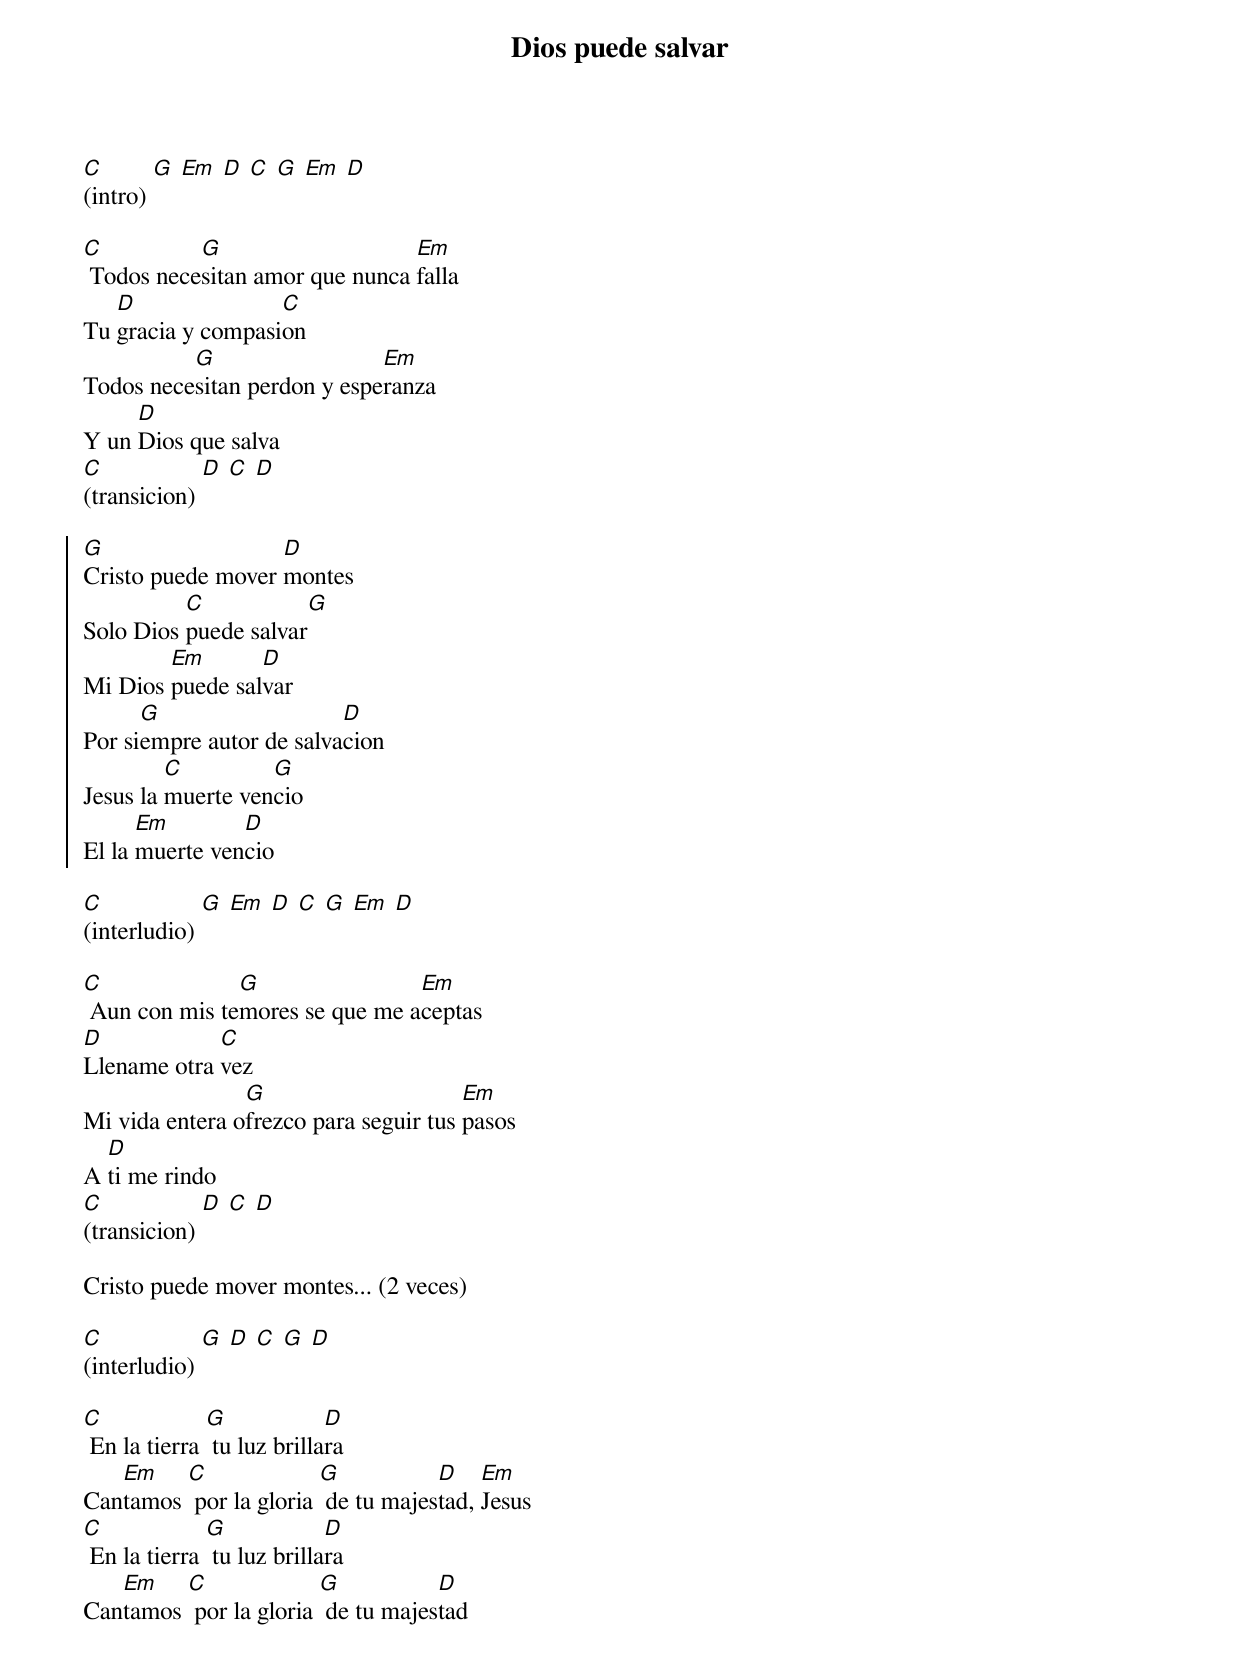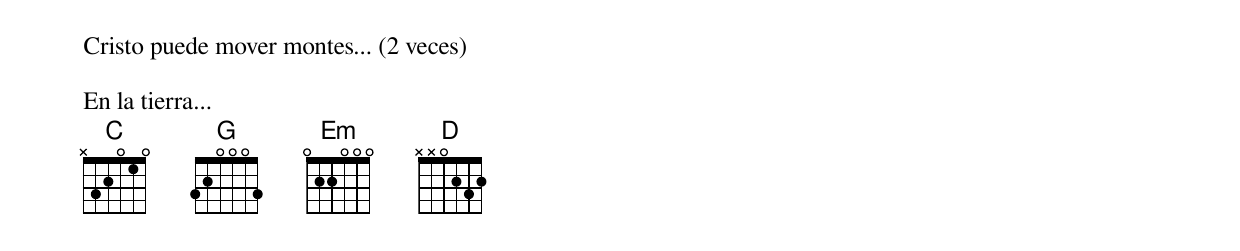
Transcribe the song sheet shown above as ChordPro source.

{title:Dios puede salvar}
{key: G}

[C](intro) [G] [Em] [D] [C] [G] [Em] [D]

[C] Todos nece[G]sitan amor que nunca [Em]falla
Tu [D]gracia y compasi[C]on
Todos nece[G]sitan perdon y espe[Em]ranza
Y un [D]Dios que salva
[C](transicion) [D] [C] [D]

{start_of_chorus}
[G]Cristo puede mover [D]montes
Solo Dios [C]puede salvar[G]
Mi Dios [Em]puede sal[D]var
Por si[G]empre autor de salva[D]cion
Jesus la [C]muerte ven[G]cio
El la [Em]muerte ven[D]cio
{end_of_chorus}

[C](interludio) [G] [Em] [D] [C] [G] [Em] [D]

[C] Aun con mis te[G]mores se que me a[Em]ceptas
[D]Llename otra [C]vez
Mi vida entera o[G]frezco para seguir tus [Em]pasos
A [D]ti me rindo
[C](transicion) [D] [C] [D]

Cristo puede mover montes... (2 veces)

[C](interludio) [G] [D] [C] [G] [D]

[C] En la tierra [G] tu luz brilla[D]ra
Can[Em]tamos [C] por la gloria [G] de tu majes[D]tad, [Em]Jesus
[C] En la tierra [G] tu luz brilla[D]ra
Can[Em]tamos [C] por la gloria [G] de tu majes[D]tad

Cristo puede mover montes... (2 veces)

En la tierra...
